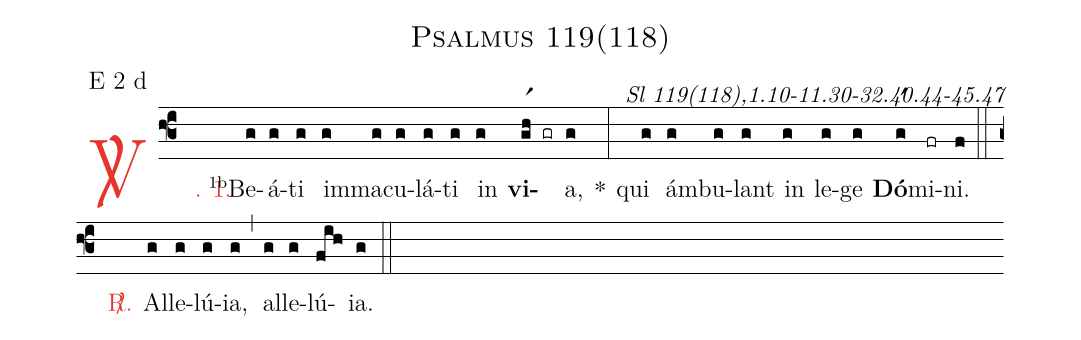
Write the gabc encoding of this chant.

name: Psalmus 119(118);
mode: E 2 d;
commentary: Sl 119(118),1.10-11.30-32.40.44-45.47;
%%
(f3)

<c><sp>V/</sp>. 1.</c>() <v>\VSup{1b}</v>Be(g)á(g)ti(g) im(g)ma(g)cu(g)lá(g)ti(g) in(g) <b>vi</b>(gr1h gr)a,(g) *(:) qui(g) ám(g)bu(g)lant(g) in(g) le(g)ge(g) <b>Dó</b>(gr1)mi(fr)ni.(f)

(::)

<nlba><c><sp>R/</sp>.</c>() Al</nlba>(g)le(g)lú(g)ia,(g) (,) al(g)le(g)lú(fih)ia.(g)

(::)
